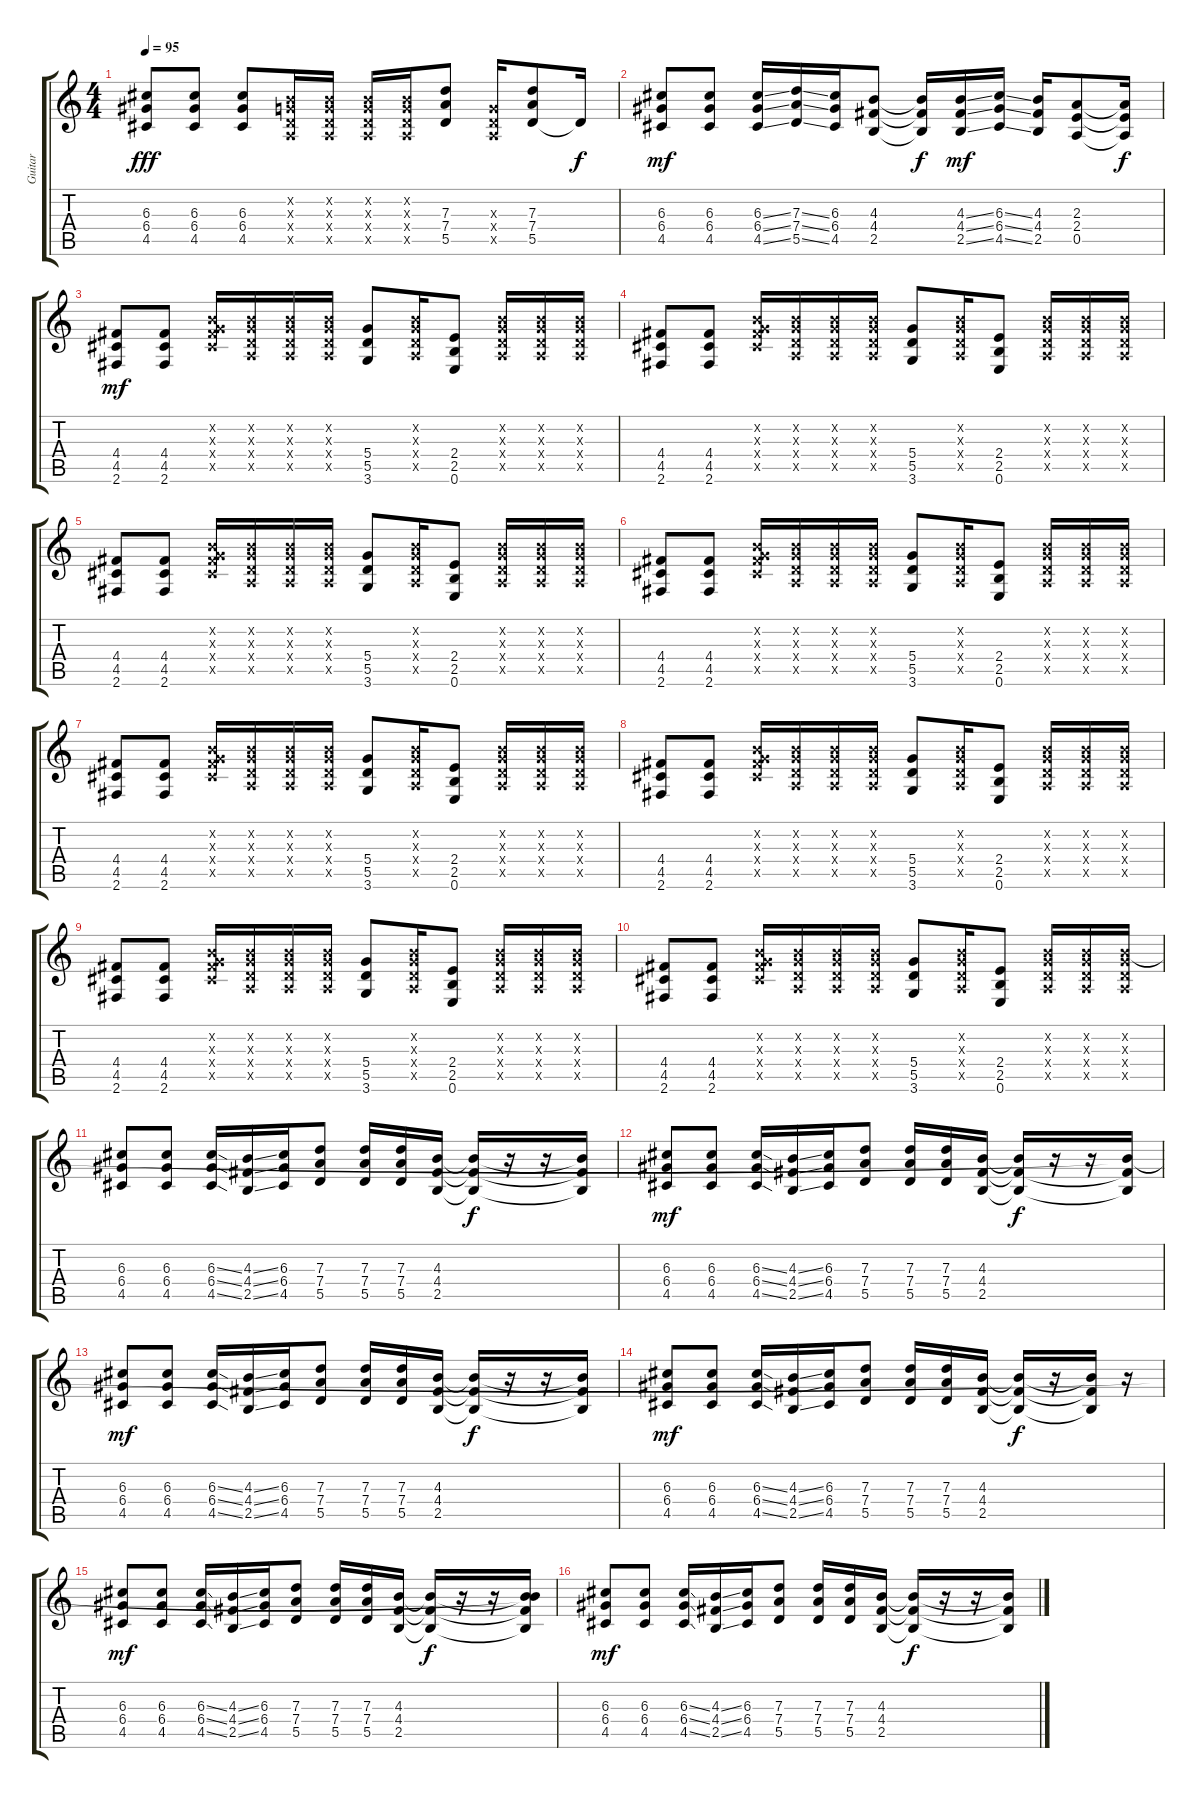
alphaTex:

\track ("Guitar" "Guitar") {instrument overdrivenguitar}
\staff {score tabs}
\tuning (E4 B3 G3 D3 A2 E2) {hide}
\ts (4 4)
\tempo 95
\clef g2
\ks c
(6.3 6.4 4.5).8{dy fff} (6.3 6.4 4.5).8 (6.3 6.4 4.5).8 (0.2{x} 0.3{x} 0.4{x} 0.5{x}).16 (0.2{x} 0.3{x} 0.4{x} 0.5{x}).16 (0.2{x} 0.3{x} 0.4{x} 0.5{x}).16 (0.2{x} 0.3{x} 0.4{x} 0.5{x}).16 (7.3 7.4 5.5).8 (0.3{x} 0.4{x} 0.5{x}).16 (7.3 7.4 5.5).8 5.5{t}.16{dy f} |
(6.3 6.4 4.5).8{dy mf volume 16} (6.3 6.4 4.5).8 (6.3{ss} 6.4{ss} 4.5{ss}).16 (7.3{ss} 7.4{ss} 5.5{ss}).16 (6.3 6.4 4.5).16 (4.3 4.4 2.5).8 (4.3{t} 4.4{t} 2.5{t}).16{dy f} (4.3{ss} 4.4{ss} 2.5{ss}).16{dy mf} (6.3{ss} 6.4{ss} 4.5{ss}).16 (4.3 4.4 2.5).16 (2.3 2.4 0.5).8 (2.3{t} 2.4{t} 0.5{t}).16{dy f} |
(4.4 4.5 2.6).8{dy mf} (4.4 4.5 2.6).8 (0.2{x} 0.3{x} 4.4{x} 4.5{x}).16 (0.2{x} 0.3{x} 0.4{x} 0.5{x}).16 (0.2{x} 0.3{x} 0.4{x} 0.5{x}).16 (0.2{x} 0.3{x} 0.4{x} 0.5{x}).16 (5.4 5.5 3.6).8 (0.2{x} 0.3{x} 0.4{x} 0.5{x}).16 (2.4 2.5 0.6).8 (0.2{x} 0.3{x} 0.4{x} 0.5{x}).16 (0.2{x} 0.3{x} 0.4{x} 0.5{x}).16 (0.2{x} 0.3{x} 0.4{x} 0.5{x}).16 |
(4.4 4.5 2.6).8 (4.4 4.5 2.6).8 (0.2{x} 0.3{x} 4.4{x} 4.5{x}).16 (0.2{x} 0.3{x} 0.4{x} 0.5{x}).16 (0.2{x} 0.3{x} 0.4{x} 0.5{x}).16 (0.2{x} 0.3{x} 0.4{x} 0.5{x}).16 (5.4 5.5 3.6).8 (0.2{x} 0.3{x} 0.4{x} 0.5{x}).16 (2.4 2.5 0.6).8 (0.2{x} 0.3{x} 0.4{x} 0.5{x}).16 (0.2{x} 0.3{x} 0.4{x} 0.5{x}).16 (0.2{x} 0.3{x} 0.4{x} 0.5{x}).16 |
(4.4 4.5 2.6).8 (4.4 4.5 2.6).8 (0.2{x} 0.3{x} 4.4{x} 4.5{x}).16 (0.2{x} 0.3{x} 0.4{x} 0.5{x}).16 (0.2{x} 0.3{x} 0.4{x} 0.5{x}).16 (0.2{x} 0.3{x} 0.4{x} 0.5{x}).16 (5.4 5.5 3.6).8 (0.2{x} 0.3{x} 0.4{x} 0.5{x}).16 (2.4 2.5 0.6).8 (0.2{x} 0.3{x} 0.4{x} 0.5{x}).16 (0.2{x} 0.3{x} 0.4{x} 0.5{x}).16 (0.2{x} 0.3{x} 0.4{x} 0.5{x}).16 |
(4.4 4.5 2.6).8 (4.4 4.5 2.6).8 (0.2{x} 0.3{x} 4.4{x} 4.5{x}).16 (0.2{x} 0.3{x} 0.4{x} 0.5{x}).16 (0.2{x} 0.3{x} 0.4{x} 0.5{x}).16 (0.2{x} 0.3{x} 0.4{x} 0.5{x}).16 (5.4 5.5 3.6).8 (0.2{x} 0.3{x} 0.4{x} 0.5{x}).16 (2.4 2.5 0.6).8 (0.2{x} 0.3{x} 0.4{x} 0.5{x}).16 (0.2{x} 0.3{x} 0.4{x} 0.5{x}).16 (0.2{x} 0.3{x} 0.4{x} 0.5{x}).16 |
(4.4 4.5 2.6).8 (4.4 4.5 2.6).8 (0.2{x} 0.3{x} 4.4{x} 4.5{x}).16 (0.2{x} 0.3{x} 0.4{x} 0.5{x}).16 (0.2{x} 0.3{x} 0.4{x} 0.5{x}).16 (0.2{x} 0.3{x} 0.4{x} 0.5{x}).16 (5.4 5.5 3.6).8 (0.2{x} 0.3{x} 0.4{x} 0.5{x}).16 (2.4 2.5 0.6).8 (0.2{x} 0.3{x} 0.4{x} 0.5{x}).16 (0.2{x} 0.3{x} 0.4{x} 0.5{x}).16 (0.2{x} 0.3{x} 0.4{x} 0.5{x}).16 |
(4.4 4.5 2.6).8 (4.4 4.5 2.6).8 (0.2{x} 0.3{x} 4.4{x} 4.5{x}).16 (0.2{x} 0.3{x} 0.4{x} 0.5{x}).16 (0.2{x} 0.3{x} 0.4{x} 0.5{x}).16 (0.2{x} 0.3{x} 0.4{x} 0.5{x}).16 (5.4 5.5 3.6).8 (0.2{x} 0.3{x} 0.4{x} 0.5{x}).16 (2.4 2.5 0.6).8 (0.2{x} 0.3{x} 0.4{x} 0.5{x}).16 (0.2{x} 0.3{x} 0.4{x} 0.5{x}).16 (0.2{x} 0.3{x} 0.4{x} 0.5{x}).16 |
(4.4 4.5 2.6).8 (4.4 4.5 2.6).8 (0.2{x} 0.3{x} 4.4{x} 4.5{x}).16 (0.2{x} 0.3{x} 0.4{x} 0.5{x}).16 (0.2{x} 0.3{x} 0.4{x} 0.5{x}).16 (0.2{x} 0.3{x} 0.4{x} 0.5{x}).16 (5.4 5.5 3.6).8 (0.2{x} 0.3{x} 0.4{x} 0.5{x}).16 (2.4 2.5 0.6).8 (0.2{x} 0.3{x} 0.4{x} 0.5{x}).16 (0.2{x} 0.3{x} 0.4{x} 0.5{x}).16 (0.2{x} 0.3{x} 0.4{x} 0.5{x}).16 |
(4.4 4.5 2.6).8 (4.4 4.5 2.6).8 (0.2{x} 0.3{x} 4.4{x} 4.5{x}).16 (0.2{x} 0.3{x} 0.4{x} 0.5{x}).16 (0.2{x} 0.3{x} 0.4{x} 0.5{x}).16 (0.2{x} 0.3{x} 0.4{x} 0.5{x}).16 (5.4 5.5 3.6).8 (0.2{x} 0.3{x} 0.4{x} 0.5{x}).16 (2.4 2.5 0.6).8 (0.2{x} 0.3{x} 0.4{x} 0.5{x}).16 (0.2{x} 0.3{x} 0.4{x} 0.5{x}).16 (0.2{x} 0.3{x} 0.4{x} 0.5{x}).16 |
(6.3 6.4 4.5).8 (6.3 6.4 4.5).8 (6.3{ss} 6.4{ss} 4.5{ss}).16 (4.3{ss} 4.4{ss} 2.5{ss}).16 (6.3 6.4 4.5).16 (7.3 7.4 5.5).8 (7.3 7.4 5.5).16 (7.3 7.4 5.5).16 (4.3 4.4 2.5).16 (4.3{t} 4.4{t} 2.5{t}).16{dy f} r.16 r.16 (4.3{t} 4.4{t} 2.5{t}).16 |
(6.3 6.4 4.5).8{dy mf} (6.3 6.4 4.5).8 (6.3{ss} 6.4{ss} 4.5{ss}).16 (4.3{ss} 4.4{ss} 2.5{ss}).16 (6.3 6.4 4.5).16 (7.3 7.4 5.5).8 (7.3 7.4 5.5).16 (7.3 7.4 5.5).16 (4.3 4.4 2.5).16 (4.3{t} 4.4{t} 2.5{t}).16{dy f} r.16 r.16 (0.2{t} 4.4{t} 2.5{t}).16 |
(6.3 6.4 4.5).8{dy mf} (6.3 6.4 4.5).8 (6.3{ss} 6.4{ss} 4.5{ss}).16 (4.3{ss} 4.4{ss} 2.5{ss}).16 (6.3 6.4 4.5).16 (7.3 7.4 5.5).8 (7.3 7.4 5.5).16 (7.3 7.4 5.5).16 (4.3 4.4 2.5).16 (4.3{t} 4.4{t} 2.5{t}).16{dy f} r.16 r.16 (4.3{t} 4.4{t} 2.5{t}).16 |
(6.3 6.4 4.5).8{dy mf} (6.3 6.4 4.5).8 (6.3{ss} 6.4{ss} 4.5{ss}).16 (4.3{ss} 4.4{ss} 2.5{ss}).16 (6.3 6.4 4.5).16 (7.3 7.4 5.5).8 (7.3 7.4 5.5).16 (7.3 7.4 5.5).16 (4.3 4.4 2.5).16 (4.3{t} 4.4{t} 2.5{t}).16{dy f} r.16 (4.3{t} 4.4{t} 2.5{t}).16 r.16 |
(6.3 6.4 4.5).8{dy mf} (6.3 6.4 4.5).8 (6.3{ss} 6.4{ss} 4.5{ss}).16 (4.3{ss} 4.4{ss} 2.5{ss}).16 (6.3 6.4 4.5).16 (7.3 7.4 5.5).8 (7.3 7.4 5.5).16 (7.3 7.4 5.5).16 (4.3 4.4 2.5).16 (4.3{t} 4.4{t} 2.5{t}).16{dy f} r.16 r.16 (0.2{t} 4.3{t} 4.4{t} 2.5{t}).16 |
(6.3 6.4 4.5).8{dy mf} (6.3 6.4 4.5).8 (6.3{ss} 6.4{ss} 4.5{ss}).16 (4.3{ss} 4.4{ss} 2.5{ss}).16 (6.3 6.4 4.5).16 (7.3 7.4 5.5).8 (7.3 7.4 5.5).16 (7.3 7.4 5.5).16 (4.3 4.4 2.5).16 (4.3{t} 4.4{t} 2.5{t}).16{dy f} r.16 r.16 (4.3{t} 4.4{t} 2.5{t}).16
